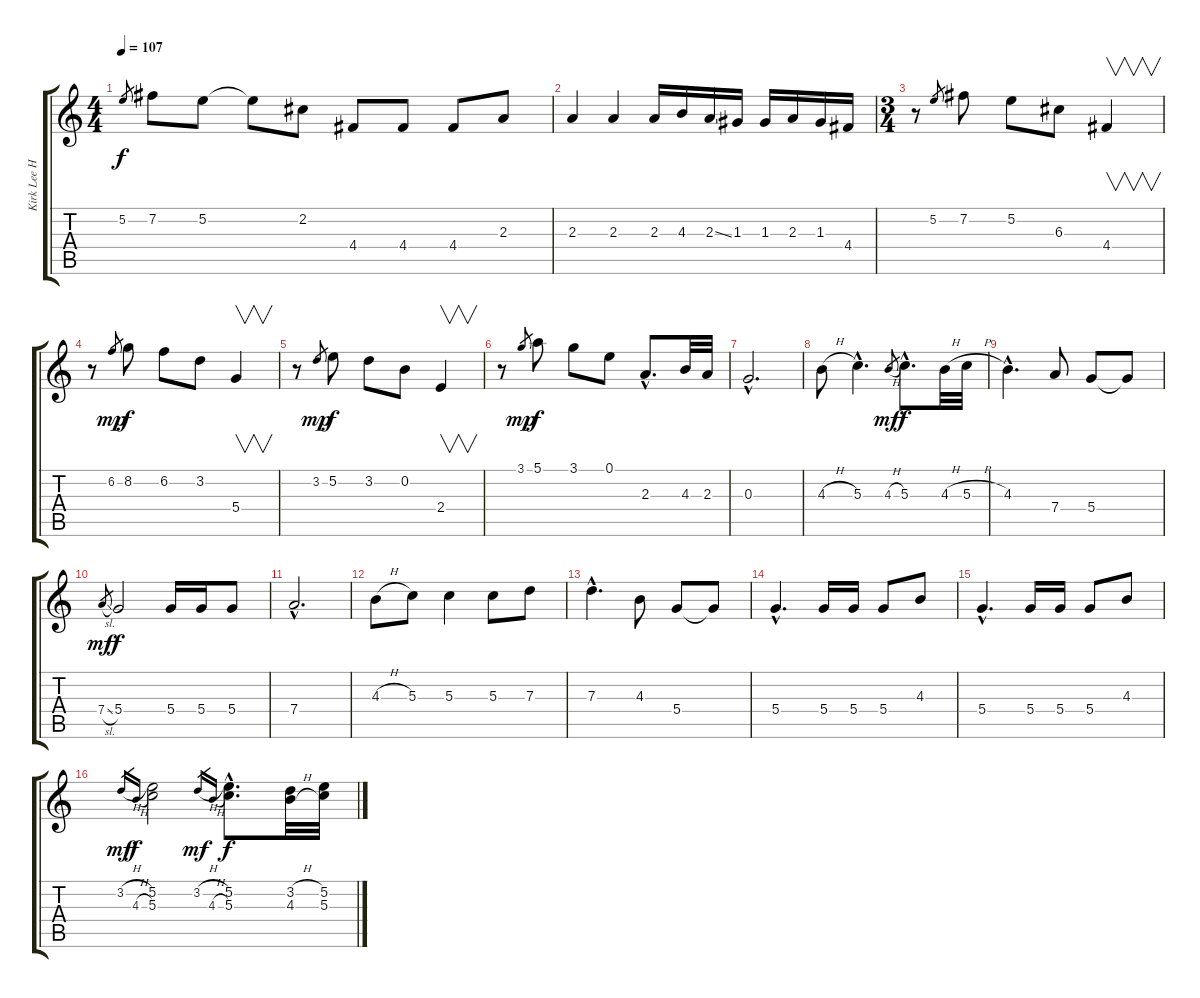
\track ("Kirk Lee Hammett" "Kirk Lee H") {instrument distortionguitar}
\staff {score tabs}
\tuning (E4 B3 G3 D3 A2 E2) {hide}
\ts (4 4)
\tempo 107
\clef g2
\ks c
5.2.8{gr dy f} 7.2.8 5.2.8 5.2{t}.8 2.2.8 4.4.8 4.4.8 4.4.8 2.3.8 |
2.3.4 2.3.4 2.3.16 4.3.16 2.3{ss}.16 1.3.16 1.3.16 2.3.16 1.3.16 4.4.16 |
\ts (3 4)
r.8 5.2.8{gr} 7.2.8 5.2.8 6.3.8 4.4.4{v} |
r.8 6.2.8{gr dy mp} 8.2.8{dy f} 6.2.8 3.2.8 5.4.4{v} |
r.8 3.2.8{gr dy mp} 5.2.8{dy f} 3.2.8 0.2.8 2.4.4{v} |
r.8 3.1.8{gr dy mp} 5.1.8{dy f} 3.1.8 0.1.8 2.3{hac}.8{d} 4.3.32 2.3.32 |
0.3{hac}.2{d} |
4.3{h}.8 5.3{hac}.4{d} 4.3{h}.8{gr dy mf} 5.3{hac}.8{d dy f} 4.3{h}.32 5.3{h}.32 |
4.3{hac}.4{d} 7.4.8 5.4.8 5.4{t}.8 |
7.4{sl}.8{gr dy mf} 5.4.2{dy f} 5.4.16 5.4.16 5.4.8 |
7.4{hac}.2{d} |
4.3{h}.8 5.3.8 5.3.4 5.3.8 7.3.8 |
7.3{hac}.4{d} 4.3.8 5.4.8 5.4{t}.8 |
5.4{hac}.4{d} 5.4.16 5.4.16 5.4.8 4.3.8 |
5.4{hac}.4{d} 5.4.16 5.4.16 5.4.8 4.3.8 |
3.2{h}.16{gr dy mf} 4.3{h}.16{gr dy f} (5.2 5.3).2 3.2{h}.16{gr dy mf} 4.3{h}.16{gr} (5.2{hac} 5.3{hac}).8{d dy f} (3.2{h} 4.3{h}).32 (5.2 5.3{h}).32
